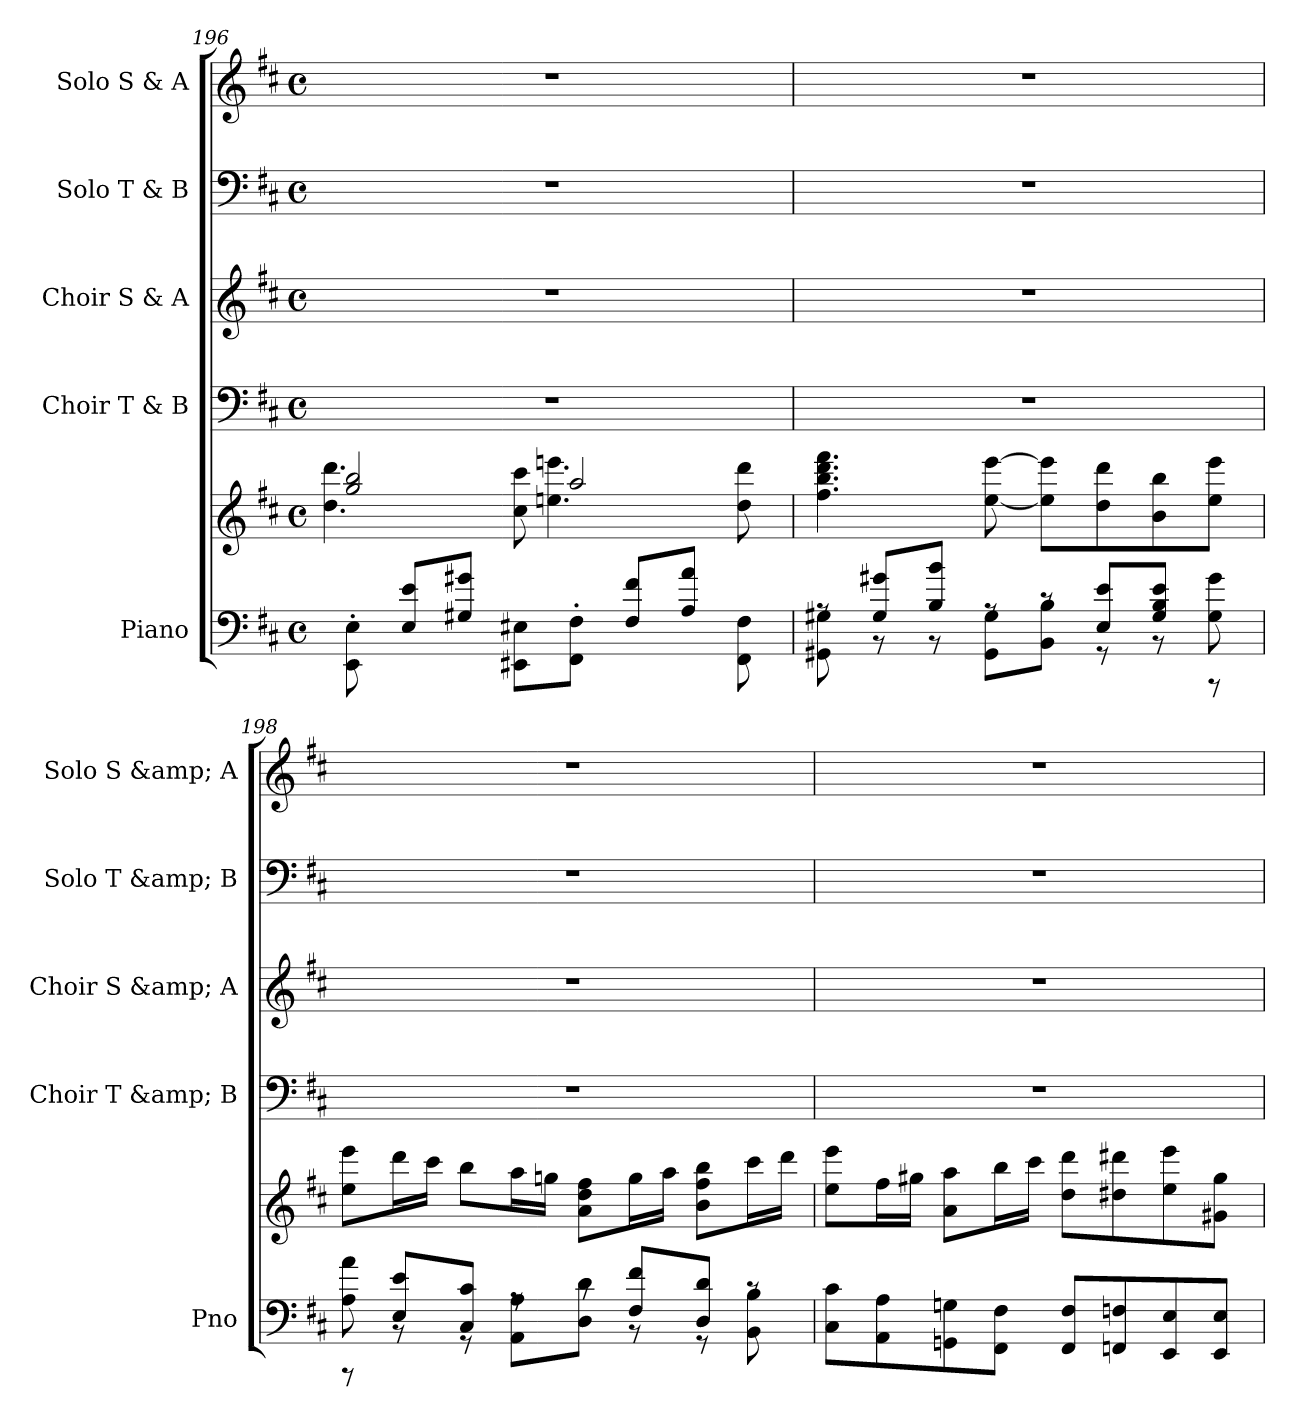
**kern	**kern	**kern	**kern	**kern	**kern
*part5	*part5	*part4	*part3	*part2	*part1
*staff6	*staff5	*staff4	*staff3	*staff2	*staff1
*I"Piano	*	*I"Choir T &amp; B	*I"Choir S &amp; A	*I"Solo T &amp; B	*I"Solo S &amp; A
*I'Pno	*	*I'Choir T &amp; B	*I'Choir S &amp; A	*I'Solo T &amp; B	*I'Solo S &amp; A
*clefF4	*clefG2	*clefF4	*clefG2	*clefF4	*clefG2
*k[f#c#]	*k[f#c#]	*k[f#c#]	*k[f#c#]	*k[f#c#]	*k[f#c#]
*M4/4	*M4/4	*M4/4	*M4/4	*M4/4	*M4/4
*met(c)	*met(c)	*met(c)	*met(c)	*met(c)	*met(c)
=196	=196	=196	=196	=196	=196
*^	*^	*	*	*	*
8rFyy	8EE\' 8E\'	2gg/ 2bb/	4.dd\ 4.ddd\	1r	1r	1r	1r
8E/ 8e/L	8ryy	.	.	.	.	.	.
8G#X/ 8g#X/J	8ryy	.	.	.	.	.	.
8rFyy	8EE#X\ 8E#X\L	.	8cc#\ 8ccc#\	.	.	.	.
8rFyy	8FF#\' 8F#\'J	2aa/	4.een\ 4.eeen\	.	.	.	.
8F#/ 8f#/L	8ryy	.	.	.	.	.	.
8A/ 8a/J	8ryy	.	.	.	.	.	.
8rFyy	8FF#\ 8F#\	.	8dd\ 8ddd\	.	.	.	.
*	*	*v	*v	*	*	*	*
=197	=197	=197	=197	=197	=197	=197
8rA	8GG#X\ 8G#X\	4.ff#\ 4.bb\ 4.ddd\ 4.fff#\	1r	1r	1r	1r
8G#/ 8g#X/L	8rBB	.	.	.	.	.
8B/ 8b/J	8rBB	.	.	.	.	.
8rA	8GG#\ 8G#\L	[8ee\ [8eee\	.	.	.	.
8rc	8BB\ 8B\J	8ee\] 8eee\]L	.	.	.	.
8E/ 8e/L	8r	8dd\ 8ddd\	.	.	.	.
8G#/ 8B/ 8e/J	8r	8b\ 8bb\	.	.	.	.
8rAAA	8G#\ 8g#\	8ee\ 8eee\J	.	.	.	.
=198	=198	=198	=198	=198	=198	=198
8rAAA	8A\ 8a\	8ee\ 8eee\L	1r	1r	1r	1r
8E/ 8e/L	8rBB	16ddd\L	.	.	.	.
.	.	16ccc#\JJ	.	.	.	.
8C#/ 8c#/J	8rGG	8bb\L	.	.	.	.
8rA	8AA\ 8A\L	16aa\L	.	.	.	.
.	.	16ggn\JJ	.	.	.	.
8rc	8D\ 8d\J	8a\ 8dd\ 8ff#\L	.	.	.	.
8F#/ 8f#/L	8r	16gg\L	.	.	.	.
.	.	16aa\JJ	.	.	.	.
8D/ 8d/J	8r	8b\ 8ff#\ 8bb\L	.	.	.	.
8rc	8BB\ 8B\	16ccc#\L	.	.	.	.
.	.	16ddd\JJ	.	.	.	.
*v	*v	*	*	*	*	*
!!LO:PB:g=z
=199	=199	=199	=199	=199	=199
8C#\ 8c#\L	8ee\ 8eee\L	1r	1r	1r	1r
8AA\ 8A\	16ff#\L	.	.	.	.
.	16gg#X\JJ	.	.	.	.
8GGn\ 8Gn\	8a\ 8aa\L	.	.	.	.
8FF#\ 8F#\J	16bb\L	.	.	.	.
.	16ccc#\JJ	.	.	.	.
8FF#/ 8F#/L	8dd\ 8ddd\L	.	.	.	.
8FFn/ 8Fn/	8dd#X\ 8ddd#X\	.	.	.	.
8EE/ 8E/	8ee\ 8eee\	.	.	.	.
8EE/ 8E/J	8g#X\ 8gg#\J	.	.	.	.
=	=	=	=	=	=
*-	*-	*-	*-	*-	*-
